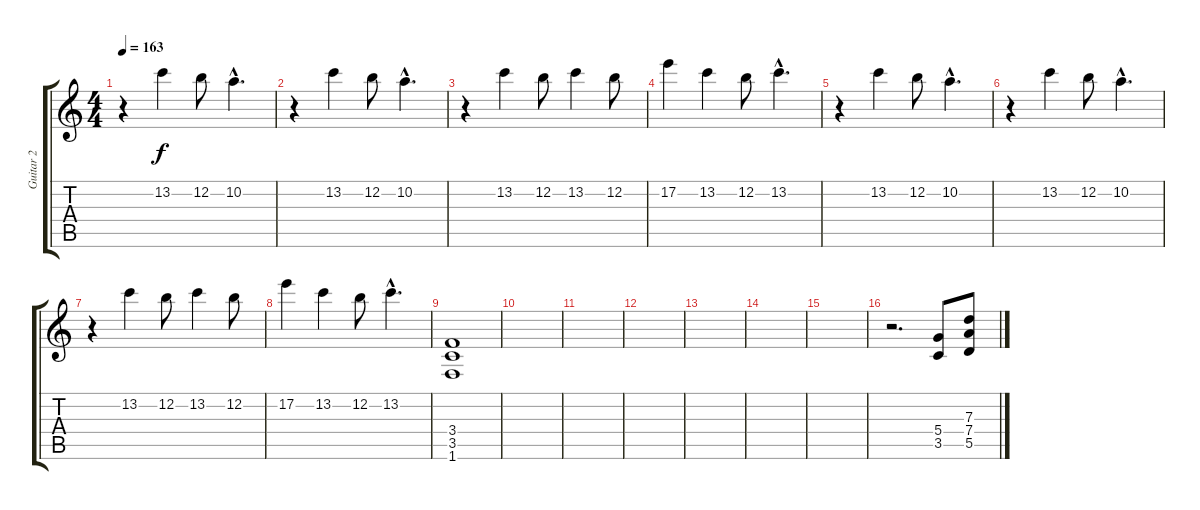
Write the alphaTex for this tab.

\track ("Guitar 2" "Guitar 2") {instrument distortionguitar}
\staff {score tabs}
\tuning (E4 B3 G3 D3 A2 E2) {hide}
\ts (4 4)
\tempo 163
\clef g2
\ks c
r.4{dy f instrument distortionguitar} 13.2.4 12.2.8 10.2{hac}.4{d} |
r.4 13.2.4 12.2.8 10.2{hac}.4{d} |
r.4 13.2.4 12.2.8 13.2.4 12.2.8 |
17.2.4 13.2.4 12.2.8 13.2{hac}.4{d} |
r.4 13.2.4 12.2.8 10.2{hac}.4{d} |
r.4 13.2.4 12.2.8 10.2{hac}.4{d} |
r.4 13.2.4 12.2.8 13.2.4 12.2.8 |
17.2.4 13.2.4 12.2.8 13.2{hac}.4{d} |
(3.4 3.5 1.6).1 |
|
|
|
|
|
|
r.2{d} (5.4 3.5).8 (7.3 7.4 5.5).8
